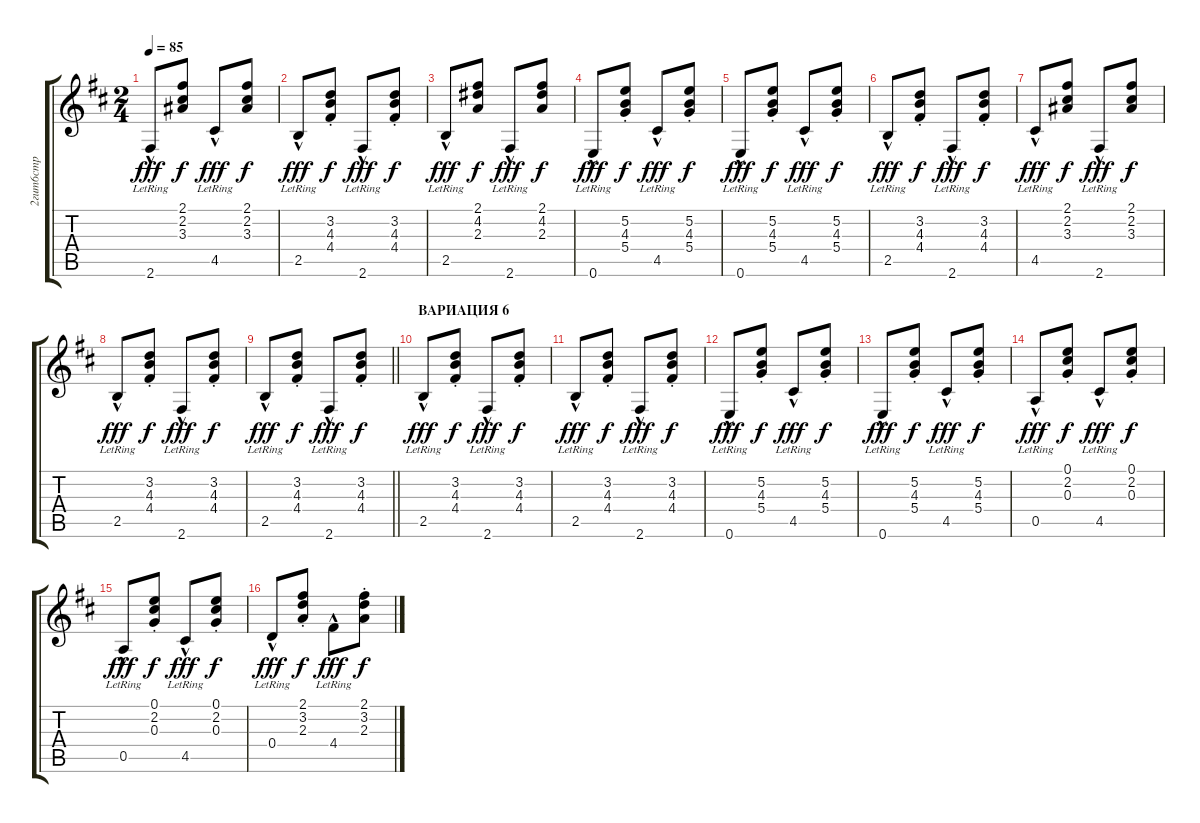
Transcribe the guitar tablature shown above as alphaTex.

\track ("2гит6стр" "2гит6стр") {instrument acousticguitarnylon}
\staff {score tabs}
\tuning (E4 B3 G3 D3 A2 E2) {hide}
\ts (2 4)
\tempo 85
\clef g2
\ks bminor
2.6{hac lr}.8{dy fff} (2.1 2.2 3.3).8{dy f} 4.5{hac lr}.8{dy fff} (2.1 2.2 3.3).8{dy f} |
2.5{hac lr}.8{dy fff} (3.2{st} 4.3{st} 4.4{st}).8{dy f} 2.6{hac lr}.8{dy fff} (3.2{st} 4.3{st} 4.4{st}).8{dy f} |
2.5{hac lr}.8{dy fff} (2.1 4.2 2.3).8{dy f} 2.6{hac lr}.8{dy fff} (2.1 4.2 2.3).8{dy f} |
0.6{hac lr}.8{dy fff} (5.2{st} 4.3{st} 5.4{st}).8{dy f} 4.5{hac lr}.8{dy fff} (5.2{st} 4.3{st} 5.4{st}).8{dy f} |
0.6{hac lr}.8{dy fff} (5.2{st} 4.3{st} 5.4{st}).8{dy f} 4.5{hac lr}.8{dy fff} (5.2{st} 4.3{st} 5.4{st}).8{dy f} |
2.5{hac lr}.8{dy fff} (3.2{st} 4.3{st} 4.4{st}).8{dy f} 2.6{hac lr}.8{dy fff} (3.2{st} 4.3{st} 4.4{st}).8{dy f} |
4.5{hac lr}.8{dy fff} (2.1 2.2 3.3).8{dy f} 2.6{hac lr}.8{dy fff} (2.1 2.2 3.3).8{dy f} |
2.5{hac lr}.8{dy fff} (3.2{st} 4.3{st} 4.4{st}).8{dy f} 2.6{hac lr}.8{dy fff} (3.2{st} 4.3{st} 4.4{st}).8{dy f} |
\barLineRight lightlight
2.5{hac lr}.8{dy fff} (3.2{st} 4.3{st} 4.4{st}).8{dy f} 2.6{hac lr}.8{dy fff} (3.2{st} 4.3{st} 4.4{st}).8{dy f} |
\section ("" "ВАРИАЦИЯ 6")
2.5{hac lr}.8{dy fff} (3.2{st} 4.3{st} 4.4{st}).8{dy f} 2.6{hac lr}.8{dy fff} (3.2{st} 4.3{st} 4.4{st}).8{dy f} |
2.5{hac lr}.8{dy fff} (3.2{st} 4.3{st} 4.4{st}).8{dy f} 2.6{hac lr}.8{dy fff} (3.2{st} 4.3{st} 4.4{st}).8{dy f} |
0.6{hac lr}.8{dy fff} (5.2{st} 4.3{st} 5.4{st}).8{dy f} 4.5{hac lr}.8{dy fff} (5.2{st} 4.3{st} 5.4{st}).8{dy f} |
0.6{hac lr}.8{dy fff} (5.2{st} 4.3{st} 5.4{st}).8{dy f} 4.5{hac lr}.8{dy fff} (5.2{st} 4.3{st} 5.4{st}).8{dy f} |
0.5{hac lr}.8{dy fff} (0.1{st} 2.2{st} 0.3{st}).8{dy f} 4.5{hac lr}.8{dy fff} (0.1{st} 2.2{st} 0.3{st}).8{dy f} |
0.5{hac lr}.8{dy fff} (0.1{st} 2.2{st} 0.3{st}).8{dy f} 4.5{hac lr}.8{dy fff} (0.1{st} 2.2{st} 0.3{st}).8{dy f} |
0.4{hac lr}.8{dy fff} (2.1{st} 3.2{st} 2.3{st}).8{dy f} 4.4{hac lr}.8{dy fff} (2.1{st} 3.2{st} 2.3{st}).8{dy f}
